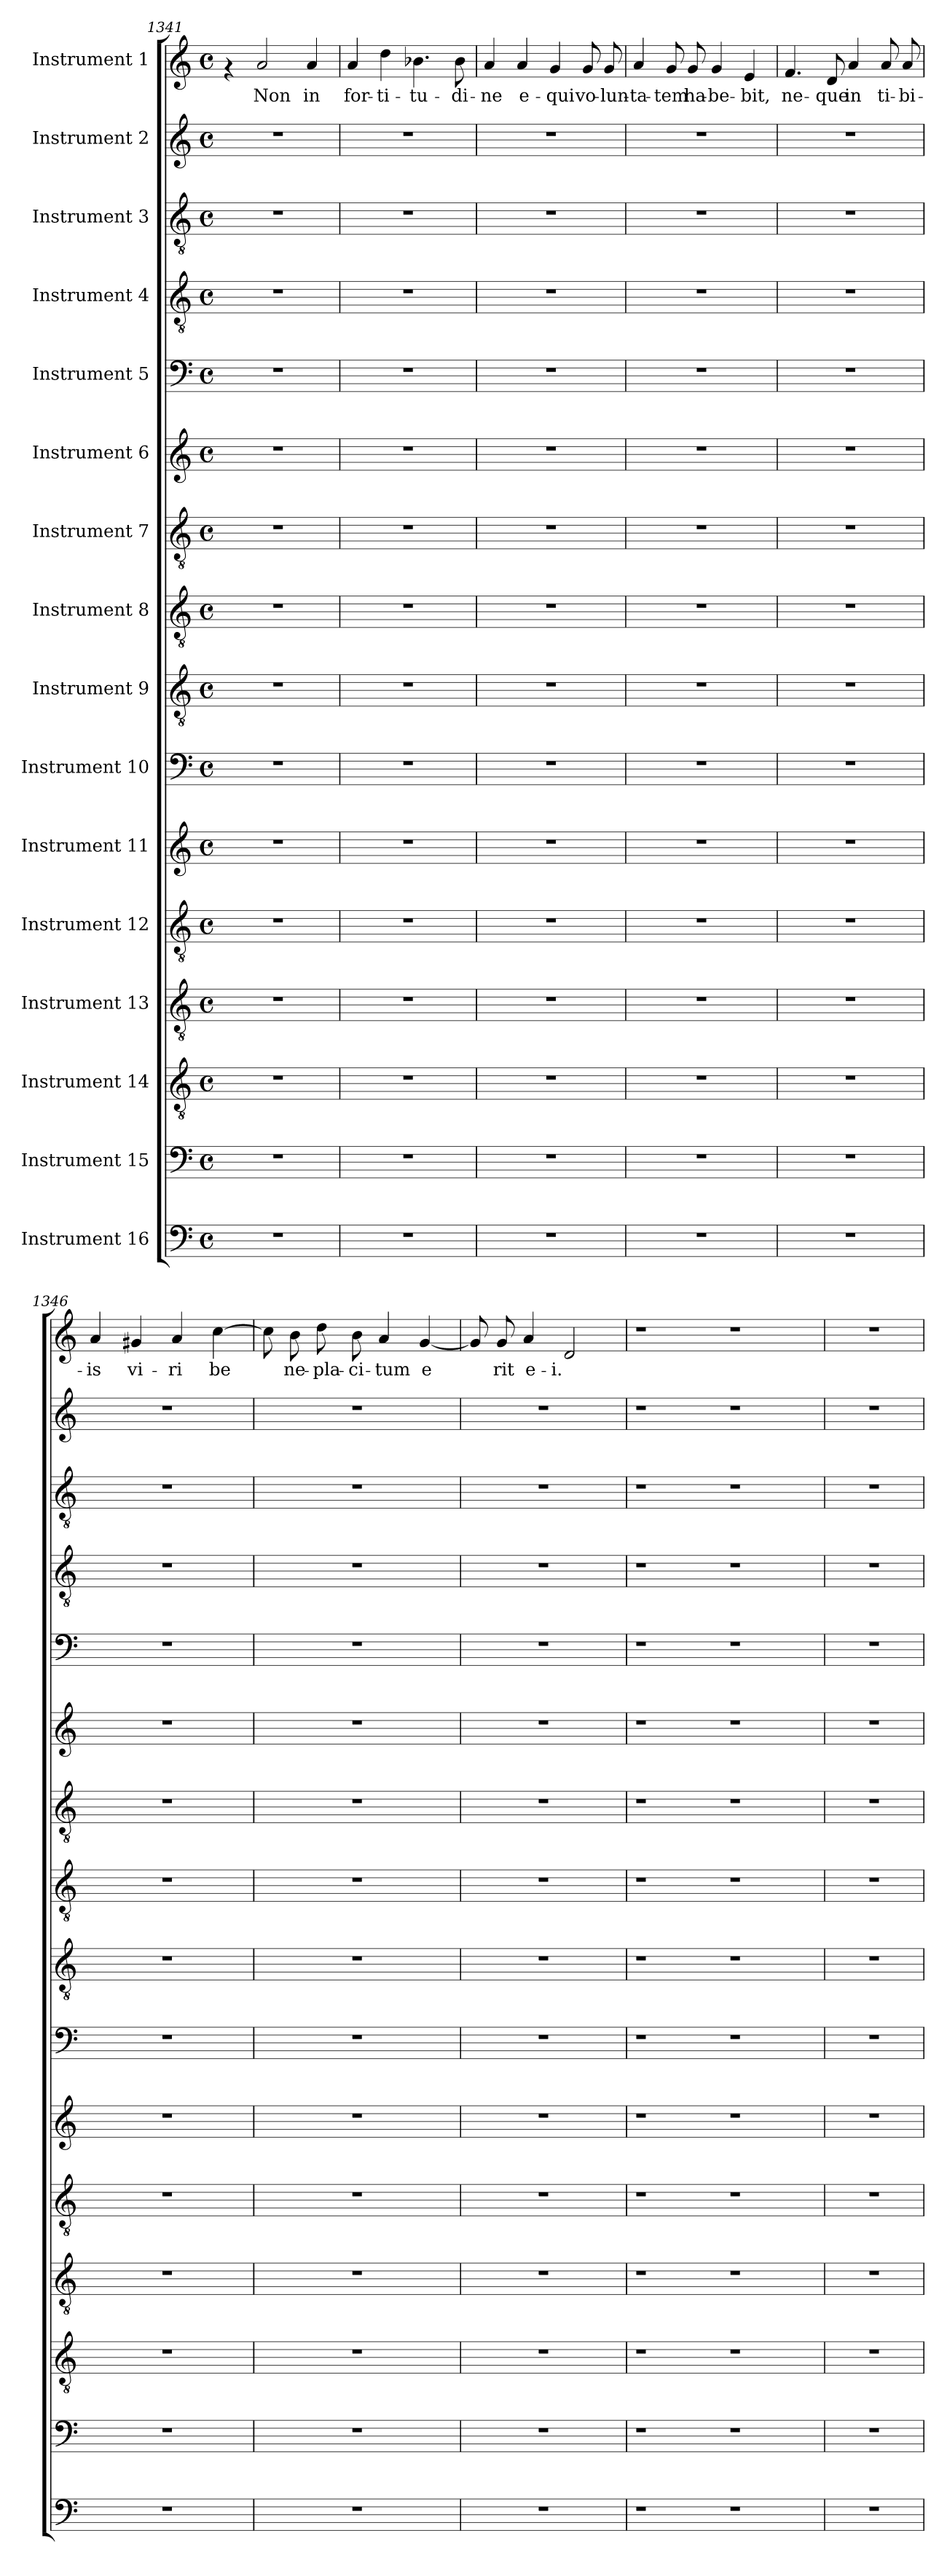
**kern	**kern	**kern	**kern	**kern	**kern	**kern	**kern	**kern	**kern	**kern	**kern	**kern	**kern	**kern	**kern	**text
*part16	*part15	*part14	*part13	*part12	*part11	*part10	*part9	*part8	*part7	*part6	*part5	*part4	*part3	*part2	*part1	*part1
*staff16	*staff15	*staff14	*staff13	*staff12	*staff11	*staff10	*staff9	*staff8	*staff7	*staff6	*staff5	*staff4	*staff3	*staff2	*staff1	*staff1
*I"Instrument 16	*I"Instrument 15	*I"Instrument 14	*I"Instrument 13	*I"Instrument 12	*I"Instrument 11	*I"Instrument 10	*I"Instrument 9	*I"Instrument 8	*I"Instrument 7	*I"Instrument 6	*I"Instrument 5	*I"Instrument 4	*I"Instrument 3	*I"Instrument 2	*I"Instrument 1	*
*clefF4	*clefF4	*clefGv2	*clefGv2	*clefGv2	*clefG2	*clefF4	*clefGv2	*clefGv2	*clefGv2	*clefG2	*clefF4	*clefGv2	*clefGv2	*clefG2	*clefG2	*
*k[]	*k[]	*k[]	*k[]	*k[]	*k[]	*k[]	*k[]	*k[]	*k[]	*k[]	*k[]	*k[]	*k[]	*k[]	*k[]	*
*C:	*C:	*C:	*C:	*C:	*C:	*C:	*C:	*C:	*C:	*C:	*C:	*C:	*C:	*C:	*C:	*
*M4/4	*M4/4	*M4/4	*M4/4	*M4/4	*M4/4	*M4/4	*M4/4	*M4/4	*M4/4	*M4/4	*M4/4	*M4/4	*M4/4	*M4/4	*M4/4	*
*met(c)	*met(c)	*met(c)	*met(c)	*met(c)	*met(c)	*met(c)	*met(c)	*met(c)	*met(c)	*met(c)	*met(c)	*met(c)	*met(c)	*met(c)	*met(c)	*
=1341	=1341	=1341	=1341	=1341	=1341	=1341	=1341	=1341	=1341	=1341	=1341	=1341	=1341	=1341	=1341	=1341
1r	1r	1r	1r	1r	1r	1r	1r	1r	1r	1r	1r	1r	1r	1r	4rf	.
!	!	!	!	!	!	!	!	!	!	!	!	!	!	!	!	!LO:LY:b:cj
.	.	.	.	.	.	.	.	.	.	.	.	.	.	.	2a/	Non
!	!	!	!	!	!	!	!	!	!	!	!	!	!	!	!	!LO:LY:b:cj
.	.	.	.	.	.	.	.	.	.	.	.	.	.	.	4a/	in
=1342	=1342	=1342	=1342	=1342	=1342	=1342	=1342	=1342	=1342	=1342	=1342	=1342	=1342	=1342	=1342	=1342
!	!	!	!	!	!	!	!	!	!	!	!	!	!	!	!	!LO:LY:b:cj
1r	1r	1r	1r	1r	1r	1r	1r	1r	1r	1r	1r	1r	1r	1r	4a/	for-
!	!	!	!	!	!	!	!	!	!	!	!	!	!	!	!	!LO:LY:b:cj
.	.	.	.	.	.	.	.	.	.	.	.	.	.	.	4dd\	-ti-
!	!	!	!	!	!	!	!	!	!	!	!	!	!	!	!	!LO:LY:b:cj
.	.	.	.	.	.	.	.	.	.	.	.	.	.	.	4.b-X\	-tu-
!	!	!	!	!	!	!	!	!	!	!	!	!	!	!	!	!LO:LY:b:cj
.	.	.	.	.	.	.	.	.	.	.	.	.	.	.	8b-\	-di-
=1343	=1343	=1343	=1343	=1343	=1343	=1343	=1343	=1343	=1343	=1343	=1343	=1343	=1343	=1343	=1343	=1343
!	!	!	!	!	!	!	!	!	!	!	!	!	!	!	!	!LO:LY:b:cj
1r	1r	1r	1r	1r	1r	1r	1r	1r	1r	1r	1r	1r	1r	1r	4a/	-ne
!	!	!	!	!	!	!	!	!	!	!	!	!	!	!	!	!LO:LY:b:cj
.	.	.	.	.	.	.	.	.	.	.	.	.	.	.	4a/	e-
!	!	!	!	!	!	!	!	!	!	!	!	!	!	!	!	!LO:LY:b:cj
.	.	.	.	.	.	.	.	.	.	.	.	.	.	.	4g/	-qui
!	!	!	!	!	!	!	!	!	!	!	!	!	!	!	!	!LO:LY:b:cj
.	.	.	.	.	.	.	.	.	.	.	.	.	.	.	8g/	vo-
!	!	!	!	!	!	!	!	!	!	!	!	!	!	!	!	!LO:LY:b:cj
.	.	.	.	.	.	.	.	.	.	.	.	.	.	.	8g/	-lun-
!!LO:LB:g=z
=1344	=1344	=1344	=1344	=1344	=1344	=1344	=1344	=1344	=1344	=1344	=1344	=1344	=1344	=1344	=1344	=1344
!	!	!	!	!	!	!	!	!	!	!	!	!	!	!	!	!LO:LY:b:cj
1r	1r	1r	1r	1r	1r	1r	1r	1r	1r	1r	1r	1r	1r	1r	4a/	-ta-
!	!	!	!	!	!	!	!	!	!	!	!	!	!	!	!	!LO:LY:b:cj
.	.	.	.	.	.	.	.	.	.	.	.	.	.	.	8g/	-tem
!	!	!	!	!	!	!	!	!	!	!	!	!	!	!	!	!LO:LY:b:cj
.	.	.	.	.	.	.	.	.	.	.	.	.	.	.	8g/	ha-
!	!	!	!	!	!	!	!	!	!	!	!	!	!	!	!	!LO:LY:b:cj
.	.	.	.	.	.	.	.	.	.	.	.	.	.	.	4g/	-be-
!	!	!	!	!	!	!	!	!	!	!	!	!	!	!	!	!LO:LY:b:cj
.	.	.	.	.	.	.	.	.	.	.	.	.	.	.	4e/	-bit,
=1345	=1345	=1345	=1345	=1345	=1345	=1345	=1345	=1345	=1345	=1345	=1345	=1345	=1345	=1345	=1345	=1345
!	!	!	!	!	!	!	!	!	!	!	!	!	!	!	!	!LO:LY:b:cj
1r	1r	1r	1r	1r	1r	1r	1r	1r	1r	1r	1r	1r	1r	1r	4.f/	ne-
!	!	!	!	!	!	!	!	!	!	!	!	!	!	!	!	!LO:LY:b:cj
.	.	.	.	.	.	.	.	.	.	.	.	.	.	.	8d/	-que
!	!	!	!	!	!	!	!	!	!	!	!	!	!	!	!	!LO:LY:b:cj
.	.	.	.	.	.	.	.	.	.	.	.	.	.	.	4a/	in
!	!	!	!	!	!	!	!	!	!	!	!	!	!	!	!	!LO:LY:b:cj
.	.	.	.	.	.	.	.	.	.	.	.	.	.	.	8a/	ti-
!	!	!	!	!	!	!	!	!	!	!	!	!	!	!	!	!LO:LY:b:cj
.	.	.	.	.	.	.	.	.	.	.	.	.	.	.	8a/	-bi-
=1346	=1346	=1346	=1346	=1346	=1346	=1346	=1346	=1346	=1346	=1346	=1346	=1346	=1346	=1346	=1346	=1346
!	!	!	!	!	!	!	!	!	!	!	!	!	!	!	!	!LO:LY:b:cj
1r	1r	1r	1r	1r	1r	1r	1r	1r	1r	1r	1r	1r	1r	1r	4a/	-is
!	!	!	!	!	!	!	!	!	!	!	!	!	!	!	!	!LO:LY:b:cj
.	.	.	.	.	.	.	.	.	.	.	.	.	.	.	4g#X/	vi-
!	!	!	!	!	!	!	!	!	!	!	!	!	!	!	!	!LO:LY:b:cj
.	.	.	.	.	.	.	.	.	.	.	.	.	.	.	4a/	-ri
!	!	!	!	!	!	!	!	!	!	!	!	!	!	!	!	!LO:LY:b:cj
.	.	.	.	.	.	.	.	.	.	.	.	.	.	.	[>4cc\	be-
=1347	=1347	=1347	=1347	=1347	=1347	=1347	=1347	=1347	=1347	=1347	=1347	=1347	=1347	=1347	=1347	=1347
!	!	!	!	!	!	!	!	!	!	!	!	!	!	!	!	!LO:LY:b:cj
1r	1r	1r	1r	1r	1r	1r	1r	1r	1r	1r	1r	1r	1r	1r	8cc\]	--
!	!	!	!	!	!	!	!	!	!	!	!	!	!	!	!	!LO:LY:b:cj
.	.	.	.	.	.	.	.	.	.	.	.	.	.	.	8b\	-ne-
!	!	!	!	!	!	!	!	!	!	!	!	!	!	!	!	!LO:LY:b:cj
.	.	.	.	.	.	.	.	.	.	.	.	.	.	.	8dd\	-pla-
!	!	!	!	!	!	!	!	!	!	!	!	!	!	!	!	!LO:LY:b:cj
.	.	.	.	.	.	.	.	.	.	.	.	.	.	.	8b\	-ci-
!	!	!	!	!	!	!	!	!	!	!	!	!	!	!	!	!LO:LY:b:cj
.	.	.	.	.	.	.	.	.	.	.	.	.	.	.	4a/	-tum
!	!	!	!	!	!	!	!	!	!	!	!	!	!	!	!	!LO:LY:b:cj
.	.	.	.	.	.	.	.	.	.	.	.	.	.	.	[<4g/	e-
=1348	=1348	=1348	=1348	=1348	=1348	=1348	=1348	=1348	=1348	=1348	=1348	=1348	=1348	=1348	=1348	=1348
!	!	!	!	!	!	!	!	!	!	!	!	!	!	!	!	!LO:LY:b:cj
1r	1r	1r	1r	1r	1r	1r	1r	1r	1r	1r	1r	1r	1r	1r	8g/]	--
!	!	!	!	!	!	!	!	!	!	!	!	!	!	!	!	!LO:LY:b:cj
.	.	.	.	.	.	.	.	.	.	.	.	.	.	.	8g/	-rit
!	!	!	!	!	!	!	!	!	!	!	!	!	!	!	!	!LO:LY:b:cj
.	.	.	.	.	.	.	.	.	.	.	.	.	.	.	4a/	e-
!	!	!	!	!	!	!	!	!	!	!	!	!	!	!	!	!LO:LY:b:cj
.	.	.	.	.	.	.	.	.	.	.	.	.	.	.	2d/	-i.
=1349	=1349	=1349	=1349	=1349	=1349	=1349	=1349	=1349	=1349	=1349	=1349	=1349	=1349	=1349	=1349	=1349
1r	1r	1r	1r	1r	1r	1r	1r	1r	1r	1r	1r	1r	1r	1r	1r	.
1r	1r	1r	1r	1r	1r	1r	1r	1r	1r	1r	1r	1r	1r	1r	1r	.
=1350	=1350	=1350	=1350	=1350	=1350	=1350	=1350	=1350	=1350	=1350	=1350	=1350	=1350	=1350	=1350	=1350
1r	1r	1r	1r	1r	1r	1r	1r	1r	1r	1r	1r	1r	1r	1r	1r	.
=	=	=	=	=	=	=	=	=	=	=	=	=	=	=	=	=
*-	*-	*-	*-	*-	*-	*-	*-	*-	*-	*-	*-	*-	*-	*-	*-	*-
